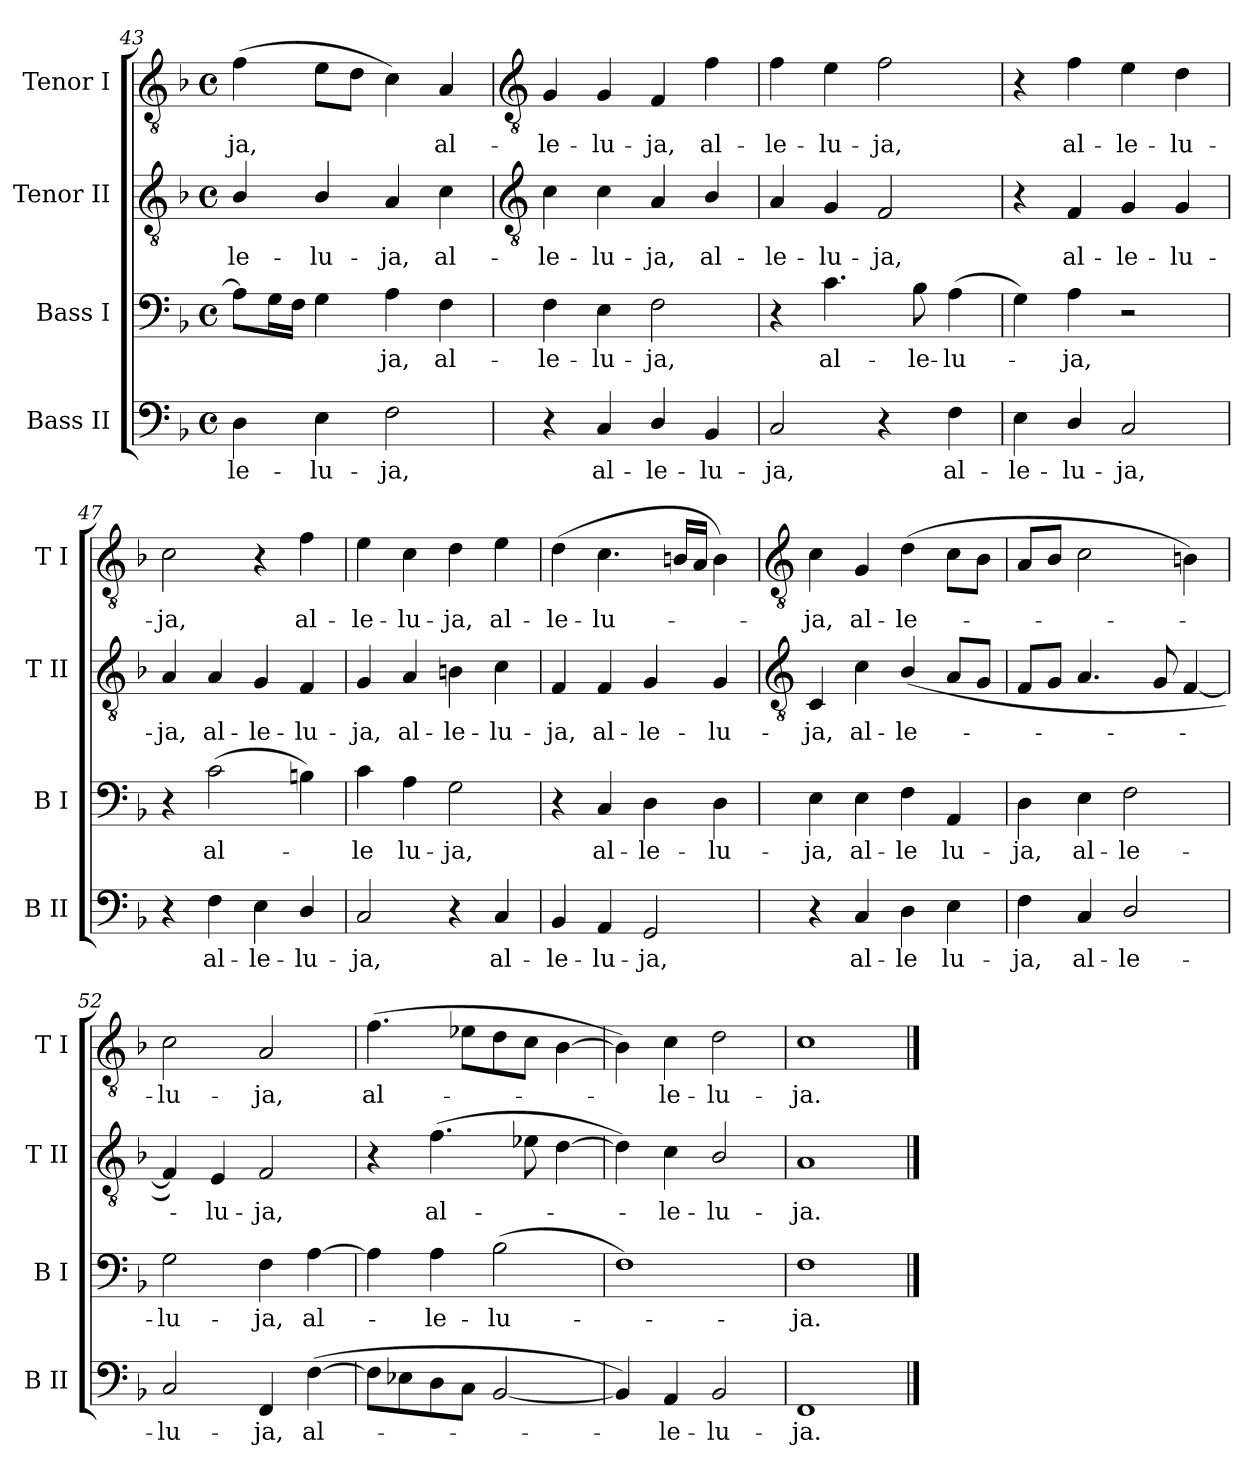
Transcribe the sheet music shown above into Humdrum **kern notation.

**kern	**text	**kern	**text	**kern	**text	**kern	**text
*part4	*part4	*part3	*part3	*part2	*part2	*part1	*part1
*staff4	*staff4	*staff3	*staff3	*staff2	*staff2	*staff1	*staff1
*I"Bass II	*	*I"Bass I	*	*I"Tenor II	*	*I"Tenor I	*
*I'B II	*	*I'B I	*	*I'T II	*	*I'T I	*
*clefF4	*	*clefF4	*	*clefGv2	*	*clefGv2	*
*k[b-]	*	*k[b-]	*	*k[b-]	*	*k[b-]	*
*F:	*	*F:	*	*F:	*	*F:	*
*M4/4	*	*M4/4	*	*M4/4	*	*M4/4	*
*met(c)	*	*met(c)	*	*met(c)	*	*met(c)	*
=43	=43	=43	=43	=43	=43	=43	=43
!	!LO:LY:b	!	!	!	!LO:LY:b	!	!LO:LY:b
4D	-le-	8AL]	.	4B-/	-le-	(>4f	-ja,
.	.	16GL	.	.	.	.	.
.	.	16FJJ	.	.	.	.	.
!	!LO:LY:b	!	!	!	!LO:LY:b	!	!
4E	-lu-	4G	.	4B-/	-lu-	8eL	.
.	.	.	.	.	.	8dJ	.
!	!LO:LY:b	!	!LO:LY:b	!	!LO:LY:b	!	!
2F	-ja,	4A	ja,	4A	-ja,	4c)	.
!	!	!	!LO:LY:b	!	!LO:LY:b	!	!LO:LY:b
.	.	4F	al-	4c	al-	4A	al-
!!LO:LB:g=z
=44	=44	=44	=44	=44	=44	=44	=44
*	*	*	*	*clefGv2	*	*clefGv2	*
!	!	!	!LO:LY:b	!	!LO:LY:b	!	!LO:LY:b
4r	.	4F	-le-	4c	-le-	4G	-le-
!	!LO:LY:b	!	!LO:LY:b	!	!LO:LY:b	!	!LO:LY:b
4C	al-	4E	-lu-	4c	-lu-	4G	-lu-
!	!LO:LY:b	!	!LO:LY:b	!	!LO:LY:b	!	!LO:LY:b
4D/	-le-	2F	-ja,	4A	-ja,	4F	-ja,
!	!LO:LY:b	!	!	!	!LO:LY:b	!	!LO:LY:b
4BB-	-lu-	.	.	4B-/	al-	4f	al-
=45	=45	=45	=45	=45	=45	=45	=45
!	!LO:LY:b	!	!	!	!LO:LY:b	!	!LO:LY:b
2C	-ja,	4r	.	4A	-le-	4f	-le-
!	!	!	!LO:LY:b	!	!LO:LY:b	!	!LO:LY:b
.	.	4.c	al-	4G	-lu-	4e	-lu-
!	!	!	!	!	!LO:LY:b	!	!LO:LY:b
4r	.	.	.	2F	-ja,	2f	-ja,
!	!	!	!LO:LY:b	!	!	!	!
.	.	8B-	-le-	.	.	.	.
!	!LO:LY:b	!	!LO:LY:b	!	!	!	!
4F	al-	(>4A	-lu-	.	.	.	.
=46	=46	=46	=46	=46	=46	=46	=46
!	!LO:LY:b	!	!	!	!	!	!
4E	-le-	4G)	.	4r	.	4r	.
!	!LO:LY:b	!	!LO:LY:b	!	!LO:LY:b	!	!LO:LY:b
4D/	-lu-	4A	ja,	4F	al-	4f	al-
!	!LO:LY:b	!	!	!	!LO:LY:b	!	!LO:LY:b
2C	-ja,	2r	.	4G	-le-	4e	-le-
!	!	!	!	!	!LO:LY:b	!	!LO:LY:b
.	.	.	.	4G	-lu-	4d	-lu-
=47	=47	=47	=47	=47	=47	=47	=47
!	!	!	!	!	!LO:LY:b	!	!LO:LY:b
4r	.	4r	.	4A	-ja,	2c	-ja,
!	!LO:LY:b	!	!LO:LY:b	!	!LO:LY:b	!	!
4F	al-	(>2c	al-	4A	al-	.	.
!	!LO:LY:b	!	!	!	!LO:LY:b	!	!
4E	-le-	.	.	4G	-le-	4r	.
!	!LO:LY:b	!	!	!	!LO:LY:b	!	!LO:LY:b
4D/	-lu-	4Bn)	.	4F	-lu-	4f	al-
=48	=48	=48	=48	=48	=48	=48	=48
!	!LO:LY:b	!	!LO:LY:b	!	!LO:LY:b	!	!LO:LY:b
2C	-ja,	4c	le	4G	-ja,	4e	-le-
!	!	!	!LO:LY:b	!	!LO:LY:b	!	!LO:LY:b
.	.	4A	lu-	4A	al-	4c	-lu-
!	!	!	!LO:LY:b	!	!LO:LY:b	!	!LO:LY:b
4r	.	2G	-ja,	4Bn	-le-	4d	-ja,
!	!LO:LY:b	!	!	!	!LO:LY:b	!	!LO:LY:b
4C	al-	.	.	4c	-lu-	4e	al-
=49	=49	=49	=49	=49	=49	=49	=49
!	!LO:LY:b	!	!	!	!LO:LY:b	!	!LO:LY:b
4BB-	-le-	4r	.	4F	-ja,	(>4d	-le-
!	!LO:LY:b	!	!LO:LY:b	!	!LO:LY:b	!	!LO:LY:b
4AA	-lu-	4C	al-	4F	al-	4.c	-lu-
!	!LO:LY:b	!	!LO:LY:b	!	!LO:LY:b	!	!
2GG	-ja,	4D	-le-	4G	-le-	.	.
.	.	.	.	.	.	16BnLL	.
.	.	.	.	.	.	16AJJ	.
!	!	!	!LO:LY:b	!	!LO:LY:b	!	!
.	.	4D	-lu-	4G	-lu-	4B)	.
!!LO:LB:g=z
=50	=50	=50	=50	=50	=50	=50	=50
*	*	*	*	*clefGv2	*	*clefGv2	*
!	!	!	!LO:LY:b	!	!LO:LY:b	!	!LO:LY:b
4r	.	4E	-ja,	4C	-ja,	4c	ja,
!	!LO:LY:b	!	!LO:LY:b	!	!LO:LY:b	!	!LO:LY:b
4C	al-	4E	al-	4c	al-	4G	al-
!	!LO:LY:b	!	!LO:LY:b	!	!LO:LY:b	!	!LO:LY:b
4D	-le	4F	-le	(<4B-/	-le-	(>4d	-le-
!	!LO:LY:b	!	!LO:LY:b	!	!	!	!
4E	lu-	4AA	lu-	8AL	.	8cL	.
.	.	.	.	8GJ	.	8B-J	.
=51	=51	=51	=51	=51	=51	=51	=51
!	!LO:LY:b	!	!LO:LY:b	!	!	!	!
4F	-ja,	4D	-ja,	8FL	.	8AL	.
.	.	.	.	8GJ	.	8B-J	.
!	!LO:LY:b	!	!LO:LY:b	!	!	!	!
4C	al-	4E	al-	4.A	.	2c	.
!	!LO:LY:b	!	!LO:LY:b	!	!	!	!
2D/	-le-	2F	-le-	.	.	.	.
.	.	.	.	8G	.	.	.
.	.	.	.	[4F	.	4Bn)	.
=52	=52	=52	=52	=52	=52	=52	=52
!	!LO:LY:b	!	!LO:LY:b	!	!	!	!LO:LY:b
2C	-lu-	2G	-lu-	4F])	.	2c	lu-
!	!	!	!	!	!LO:LY:b	!	!
.	.	.	.	4E	lu-	.	.
!	!LO:LY:b	!	!LO:LY:b	!	!LO:LY:b	!	!LO:LY:b
4FF	-ja,	4F	-ja,	2F	-ja,	2A	-ja,
!	!LO:LY:b	!	!LO:LY:b	!	!	!	!
(>[4F	al-	[4A	al-	.	.	.	.
=53	=53	=53	=53	=53	=53	=53	=53
!	!	!	!	!	!	!	!LO:LY:b
8FL]	.	4A]	.	4r	.	(>4.f	al-
8E-X	.	.	.	.	.	.	.
!	!	!	!LO:LY:b	!	!LO:LY:b	!	!
8D	.	4A	le-	(>4.f	al-	.	.
8CJ	.	.	.	.	.	8e-XL	.
!	!	!	!LO:LY:b	!	!	!	!
[2BB-	.	(>2B-	-lu-	.	.	8d	.
.	.	.	.	8e-X	.	8cJ	.
.	.	.	.	[4d	.	[4B-	.
=54	=54	=54	=54	=54	=54	=54	=54
4BB-])	.	1F)	.	4d])	.	4B-])	.
!	!LO:LY:b	!	!	!	!LO:LY:b	!	!LO:LY:b
4AA	le-	.	.	4c	le-	4c	le-
!	!LO:LY:b	!	!	!	!LO:LY:b	!	!LO:LY:b
2BB-	-lu-	.	.	2B-/	-lu-	2d	-lu-
=55	=55	=55	=55	=55	=55	=55	=55
!	!LO:LY:b	!	!LO:LY:b	!	!LO:LY:b	!	!LO:LY:b
1FF	-ja.	1F	ja.	1A	-ja.	1c	-ja.
==	==	==	==	==	==	==	==
*-	*-	*-	*-	*-	*-	*-	*-
